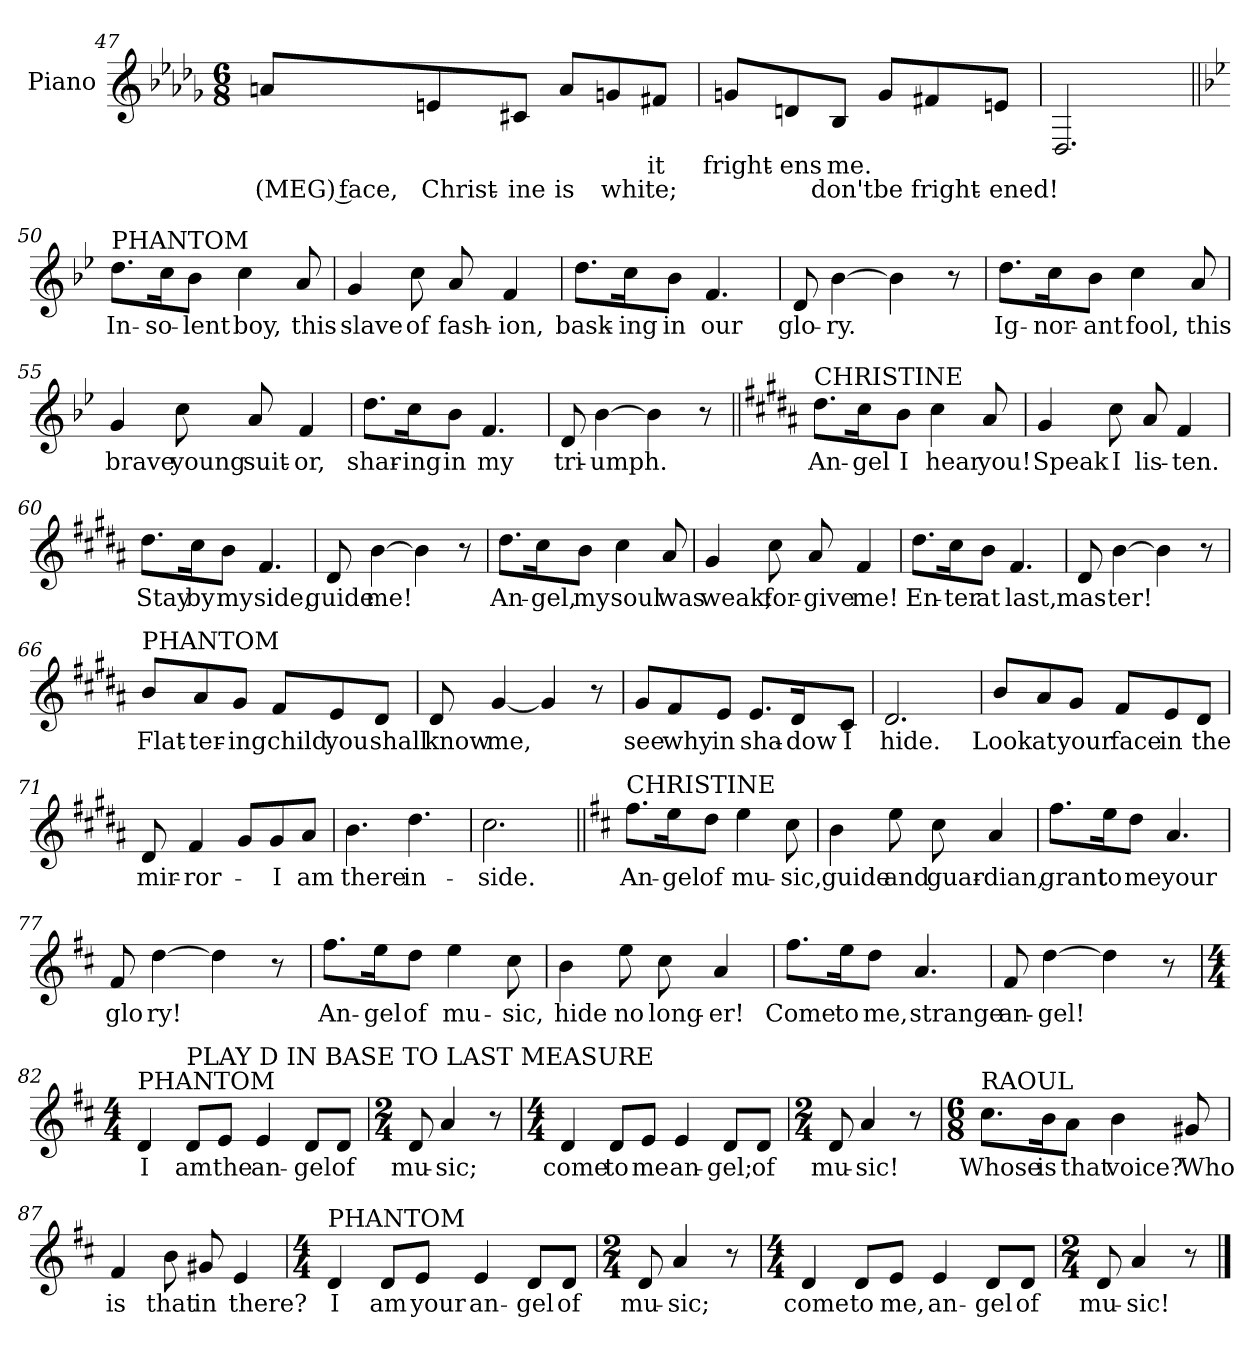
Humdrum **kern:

**kern	**text	**text
*part1	*part1	*part1
*staff1	*staff1	*staff1
*I"Piano	*	*
*I'Pno.	*	*
!!LO:LB:g=z
*clefG2	*	*
*k[b-e-a-d-g-]	*	*
*D-:	*	*
*M6/8	*	*
=47	=47	=47
8an/L	.	(MEG) face,
8en/	.	Christ-
8c#X/J	.	-ine
8a/L	.	is
8gn/	.	white;
8f#X/J	it	.
=48	=48	=48
8gn/L	fright-	.
8dn/	-ens	.
8B-/J	me.	don't
8g/L	.	be
8f#X/	.	fright-
8en/J	.	-ened!
=49	=49	=49
2.D-/	.	.
!!LO:LB:g=z
=50||	=50||	=50||
*k[b-e-]	*	*
*B-:	*	*
!LO:TX:a:t=PHANTOM	!	!
8.dd\L	In-	.
16cc\K	-so-	.
8b-\J	-lent	.
4cc\	boy,	.
8a/	this	.
=51	=51	=51
4g/	slave	.
8cc\	of	.
8a/	fash-	.
4f/	-ion,	.
=52	=52	=52
8.dd\L	bask-	.
16cc\K	-ing	.
8b-\J	in	.
4.f/	our	.
=53	=53	=53
8d/	glo-	.
[4b-\	-ry.	.
4b-\]	.	.
8r	.	.
!!LO:LB:g=z
=54	=54	=54
8.dd\L	Ig-	.
16cc\K	-nor-	.
8b-\J	-ant	.
4cc\	fool,	.
8a/	this	.
=55	=55	=55
4g/	brave	.
8cc\	young	.
8a/	suit-	.
4f/	-or,	.
=56	=56	=56
8.dd\L	shar-	.
16cc\K	-ing	.
8b-\J	in	.
4.f/	my	.
=57	=57	=57
8d/	tri-	.
[4b-\	-umph.	.
4b-\]	.	.
8r	.	.
!!LO:LB:g=z
=58||	=58||	=58||
*k[f#c#g#d#a#]	*	*
*B:	*	*
!LO:TX:a:t=CHRISTINE	!	!
8.dd#\L	An-	.
16cc#\K	-gel	.
8b\J	I	.
4cc#\	hear	.
8a#/	you!	.
=59	=59	=59
4g#/	Speak	.
8cc#\	I	.
8a#/	lis-	.
4f#/	-ten.	.
=60	=60	=60
8.dd#\L	Stay	.
16cc#\K	by	.
8b\J	my	.
4.f#/	side,	.
=61	=61	=61
8d#/	guide	.
[4b\	me!	.
4b\]	.	.
8r	.	.
!!LO:LB:g=z
=62	=62	=62
8.dd#\L	An-	.
16cc#\K	-gel,	.
8b\J	my	.
4cc#\	soul	.
8a#/	was	.
=63	=63	=63
4g#/	weak;	.
8cc#\	for-	.
8a#/	-give	.
4f#/	me!	.
=64	=64	=64
8.dd#\L	En-	.
16cc#\K	-ter	.
8b\J	at	.
4.f#/	last,	.
=65	=65	=65
8d#/	mas-	.
[4b\	-ter!	.
4b\]	.	.
8r	.	.
!!LO:PB:g=z
=66	=66	=66
!LO:TX:a:t=PHANTOM	!	!
8b/L	Flat-	.
8a#/	-ter-	.
8g#/J	-ing	.
8f#/L	child	.
8e/	you	.
8d#/J	shall	.
=67	=67	=67
8d#/	know	.
[4g#/	me,	.
4g#/]	.	.
8r	.	.
=68	=68	=68
8g#/L	see	.
8f#/	why	.
8e/J	in	.
8.e/L	sha-	.
16d#/K	-dow	.
8c#/J	I	.
=69	=69	=69
2.d#/	hide.	.
!!LO:LB:g=z
=70	=70	=70
8b/L	Look	.
8a#/	at	.
8g#/J	your	.
8f#/L	face	.
8e/	in	.
8d#/J	the	.
=71	=71	=71
8d#/	mir-	.
4f#/	-ror-	.
8g#/L	.	.
8g#/	-I	.
8a#/J	am	.
=72	=72	=72
4.b\	there	.
4.dd#\	in-	.
=73	=73	=73
2.cc#\	-side.	.
!!LO:LB:g=z
=74||	=74||	=74||
*k[f#c#]	*	*
*D:	*	*
!LO:TX:a:t=CHRISTINE	!	!
8.ff#\L	An-	.
16ee\K	-gel	.
8dd\J	of	.
4ee\	mu-	.
8cc#\	-sic,	.
=75	=75	=75
4b\	guide	.
8ee\	and	.
8cc#\	guar-	.
4a/	-dian,	.
=76	=76	=76
8.ff#\L	grant	.
16ee\K	to	.
8dd\J	me	.
4.a/	your	.
=77	=77	=77
8f#/	glo	.
[4dd\	ry!	.
4dd\]	.	.
8r	.	.
!!LO:LB:g=z
=78	=78	=78
8.ff#\L	An-	.
16ee\K	-gel	.
8dd\J	of	.
4ee\	mu-	.
8cc#\	-sic,	.
=79	=79	=79
4b\	hide	.
8ee\	no	.
8cc#\	long-	.
4a/	-er!	.
=80	=80	=80
8.ff#\L	Come	.
16ee\K	to	.
8dd\J	me,	.
4.a/	strange	.
=81	=81	=81
8f#/	an-	.
[4dd\	-gel!	.
4dd\]	.	.
8r	.	.
!!LO:LB:g=z
=82	=82	=82
*M4/4	*	*
!LO:TX:a:t=PHANTOM	!	!
4d/	I	.
!LO:TX:a:t=PLAY   D IN BASE TO LAST MEASURE	!	!
8d/L	am	.
8e/J	the	.
4e/	an-	.
8d/L	-gel	.
8d/J	of	.
=83	=83	=83
*M2/4	*	*
8d/	mu-	.
4a/	-sic;	.
8r	.	.
=84	=84	=84
*M4/4	*	*
4d/	come	.
8d/L	to	.
8e/J	me	.
4e/	an-	.
8d/L	-gel;	.
8d/J	of	.
=85	=85	=85
*M2/4	*	*
8d/	mu-	.
4a/	-sic!	.
8r	.	.
!!LO:LB:g=z
=86	=86	=86
*M6/8	*	*
!LO:TX:a:t=RAOUL	!	!
8.cc#\L	Whose	.
16b\K	is	.
8a\J	that	.
4b\	voice?	.
8g#X/	Who	.
=87	=87	=87
4f#/	is	.
8b\	that	.
8g#X/	in	.
4e/	there?	.
=88	=88	=88
*M4/4	*	*
!LO:TX:a:t=PHANTOM	!	!
4d/	I	.
8d/L	am	.
8e/J	your	.
4e/	an-	.
8d/L	-gel	.
8d/J	of	.
!!LO:LB:g=z
=89	=89	=89
*M2/4	*	*
8d/	mu-	.
4a/	-sic;	.
8r	.	.
=90	=90	=90
*M4/4	*	*
4d/	come	.
8d/L	to	.
8e/J	me,	.
4e/	an-	.
8d/L	-gel	.
8d/J	of	.
=91	=91	=91
*M2/4	*	*
8d/	mu-	.
4a/	-sic!	.
8r	.	.
==	==	==
*-	*-	*-
